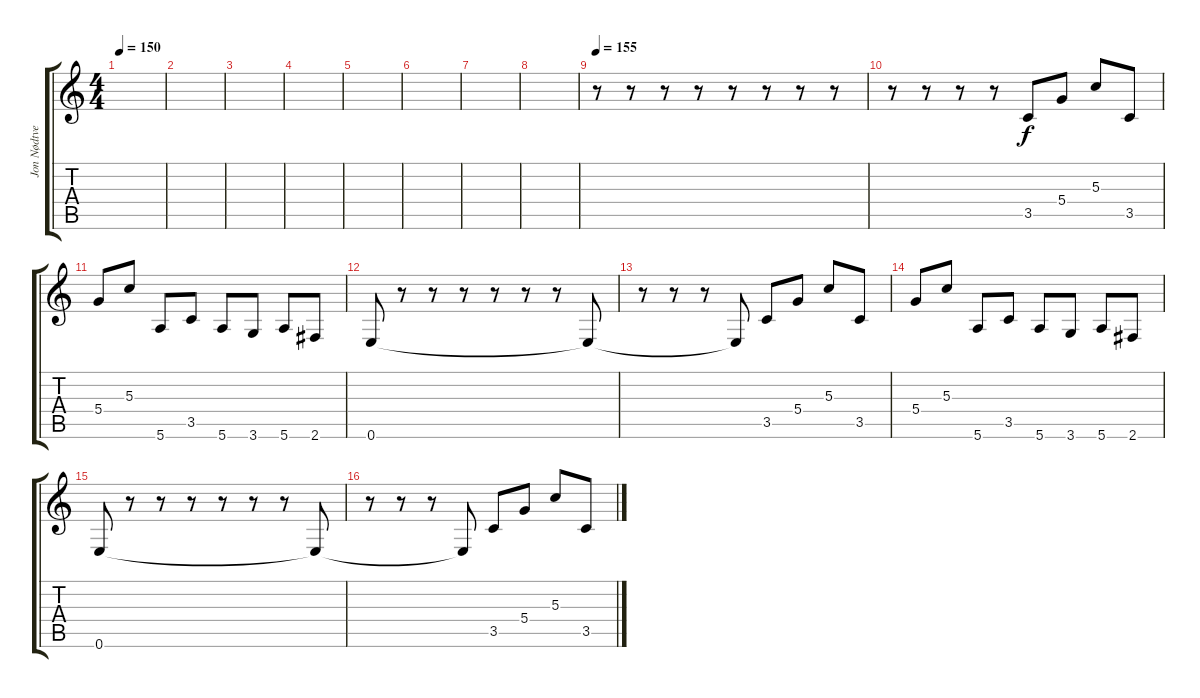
\track ("Jon Nødtveidt Harmonisering" "Jon Nødtve") {instrument overdrivenguitar}
\staff {score tabs}
\tuning (E4 B3 G3 D3 A2 E2) {hide}
\ts (4 4)
\tempo 150
\clef g2
\ks c
|
|
|
|
|
|
|
|
\tempo 155
r.8{volume 16 instrument acousticguitarnylon} r.8 r.8 r.8 r.8 r.8 r.8 r.8 |
r.8 r.8 r.8 r.8 3.5.8 5.4.8 5.3.8 3.5.8 |
5.4.8 5.3.8 5.6.8 3.5.8 5.6.8 3.6.8 5.6.8 2.6.8 |
0.6.8 r.8 r.8 r.8 r.8 r.8 r.8 0.6{t}.8 |
r.8 r.8 r.8 0.6{t}.8 3.5.8 5.4.8 5.3.8 3.5.8 |
5.4.8 5.3.8 5.6.8 3.5.8 5.6.8 3.6.8 5.6.8 2.6.8 |
0.6.8 r.8 r.8 r.8 r.8 r.8 r.8 0.6{t}.8 |
r.8 r.8 r.8 0.6{t}.8 3.5.8 5.4.8 5.3.8 3.5.8
